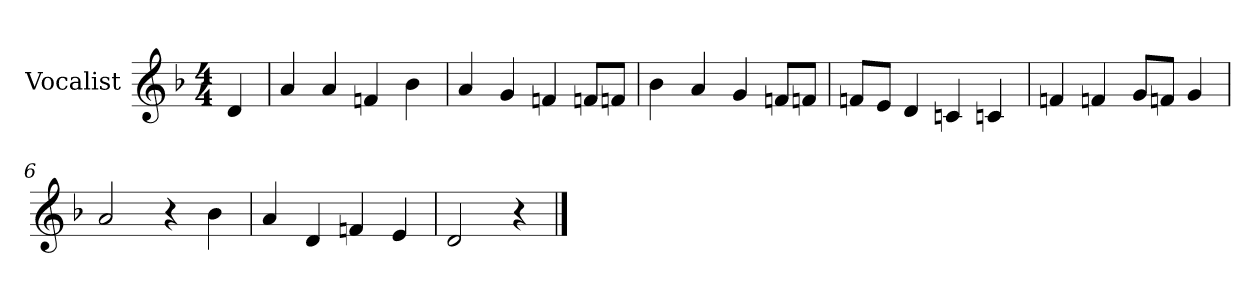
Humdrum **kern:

**kern
*part1
*staff1
*I"Vocalist
*k[b-]
*d:
*M4/4
=
4d
=1
4a
4a
4fn
4b-
=2
4a
4g
4fn
8fnL
8fnJ
=3
4b-
4a
4g
8fnL
8fnJ
=4
8fnL
8eJ
4d
4cn
4cn
=5
4fn
4fn
8gL
8fnJ
4g
=6
2a
4r
4b-
=7
4a
4d
4fn
4e
=8
2d
4r
==
*-
